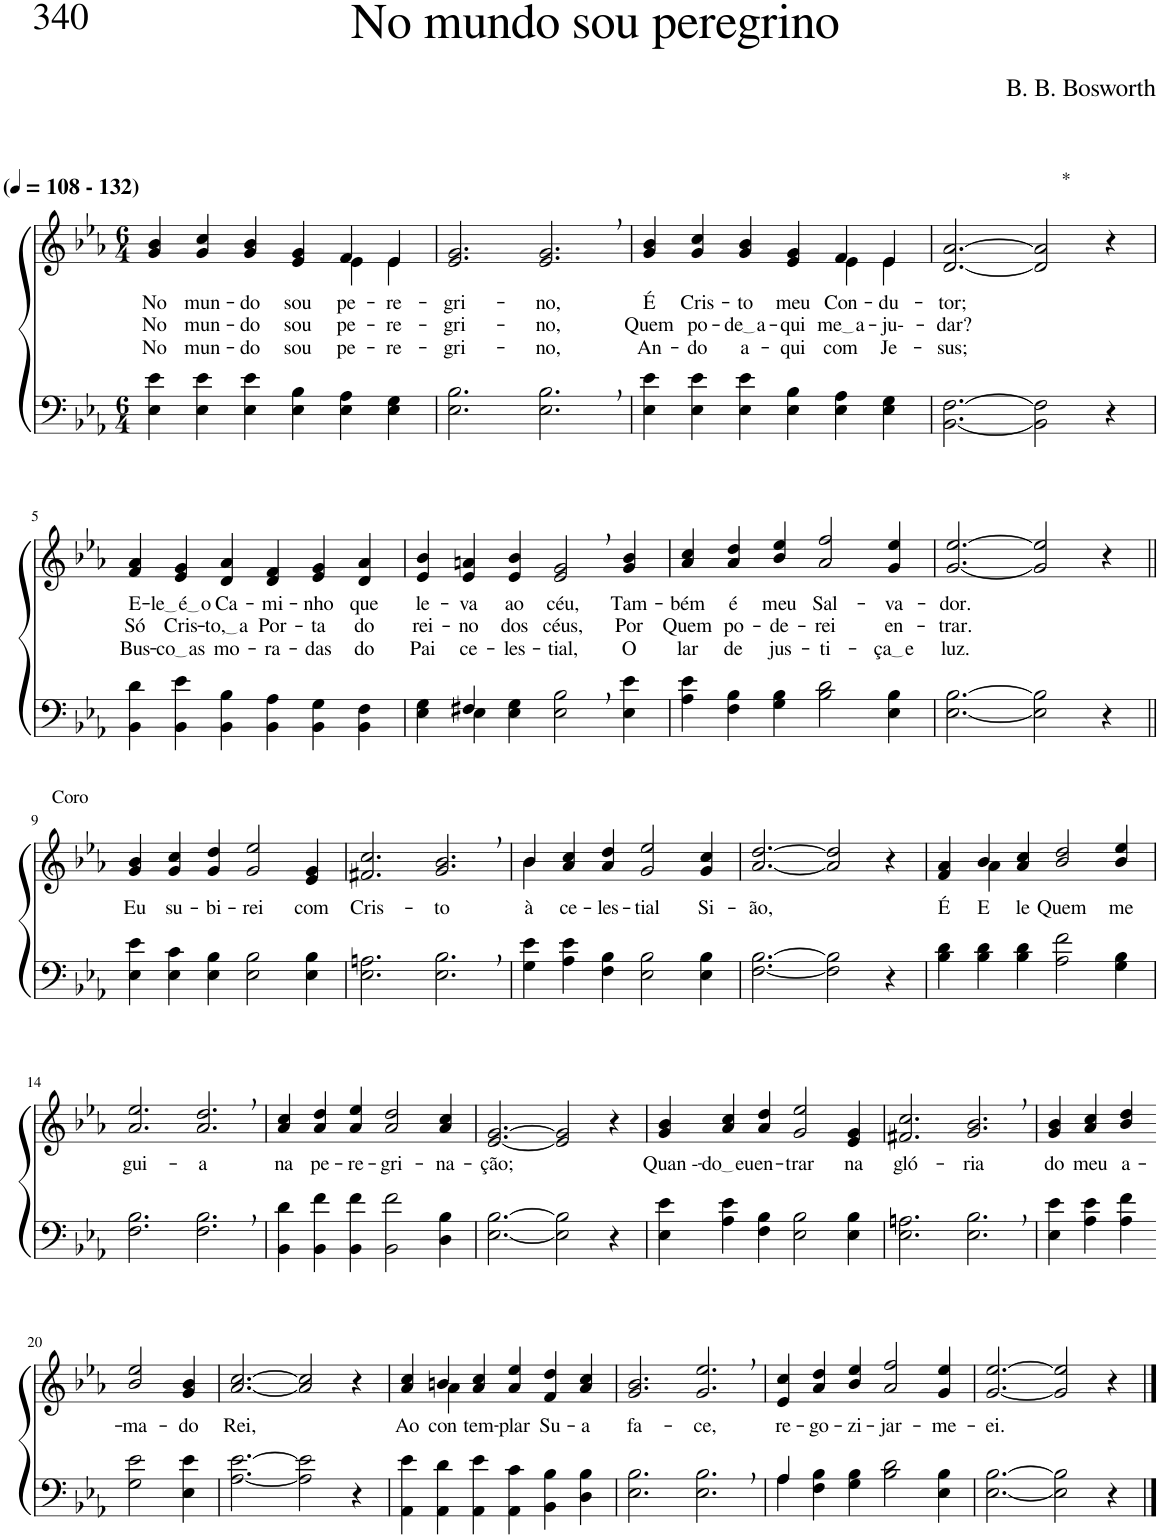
**kern	**kern	**text	**text	**text
*part2	*part1	*part1	*part1	*part1
*staff2	*staff1	*staff1	*staff1	*staff1
*I"Parte III e IV	*I"Parte I e II	*	*	*
*clefF4	*clefG2	*	*	*
*Trd1c2	*Trd1c2	*	*	*
*k[b-e-a-]	*k[b-e-a-]	*	*	*
*M6/4	*M6/4	*	*	*
*MM108	*MM108	*	*	*
=1	=1	=1	=1	=1
!	!LO:TX:a:B:t=(	!	!	!
!	!LO:TX:a:B:t=- 132)	!	!	!
!	!	!LO:LY:b	!LO:LY:b	!LO:LY:b
*	*^	*	*	*
4E-\ 4e-\	4g/ 4b-/	1ryy	No	No	No
!	!	!	!LO:LY:b	!LO:LY:b	!LO:LY:b
4E-\ 4e-\	4g/ 4cc/	.	mun-	mun-	mun-
!	!	!	!LO:LY:b	!LO:LY:b	!LO:LY:b
4E-\ 4e-\	4g/ 4b-/	.	-do	-do	-do
!	!	!	!LO:LY:b	!LO:LY:b	!LO:LY:b
4E-\ 4B-\	4e-/ 4g/	.	sou	sou	sou
!	!	!	!LO:LY:b	!LO:LY:b	!LO:LY:b
4E-\ 4A-\	4f/	4e-\	pe-	pe-	pe-
!	!	!	!LO:LY:b	!LO:LY:b	!LO:LY:b
4E-\ 4G\	4e-/	4e-\	-re-	-re-	-re-
=2	=2	=2	=2	=2	=2
!	!	!	!LO:LY:b	!LO:LY:b	!LO:LY:b
*	*v	*v	*	*	*
2.E-\ 2.B-\	2.e-/ 2.g/	-gri-	-gri-	-gri-
!	!	!LO:LY:b	!LO:LY:b	!LO:LY:b
2.E-\, 2.B-\,	2.e-/, 2.g/,	-no,	-no,	-no,
=3	=3	=3	=3	=3
!	!	!LO:LY:b	!LO:LY:b	!LO:LY:b
*	*^	*	*	*
4E-\ 4e-\	4g/ 4b-/	1ryy	É	Quem	An-
!	!	!	!LO:LY:b	!LO:LY:b	!LO:LY:b
4E-\ 4e-\	4g/ 4cc/	.	Cris-	po-	-do
!	!	!	!LO:LY:b	!LO:LY:b	!LO:LY:b
4E-\ 4e-\	4g/ 4b-/	.	-to	de a	a-
!	!	!	!LO:LY:b	!LO:LY:b	!LO:LY:b
4E-\ 4B-\	4e-/ 4g/	.	meu	-qui	-qui
!	!	!	!LO:LY:b	!LO:LY:b	!LO:LY:b
4E-\ 4A-\	4f/	4e-\	Con-	me a	com
!	!	!	!LO:LY:b	!LO:LY:b	!LO:LY:b
4E-\ 4G\	4e-/	4e-\	-du-	-ju--	Je-
=4	=4	=4	=4	=4	=4
!	!	!	!LO:LY:b	!LO:LY:b	!LO:LY:b
*	*v	*v	*	*	*
[2.BB-\ [2.F\	[2.d/ [2.a-/	-tor;	-dar?	-sus;
!	!LO:TX:a:t=*	!	!	!
2BB-\] 2F\]	2d/] 2a-/]	.	.	.
4r	4r	.	.	.
!!LO:LB:g=z
=5	=5	=5	=5	=5
!	!	!LO:LY:b	!LO:LY:b	!LO:LY:b
4BB-\ 4d\	4f/ 4a-/	E-	Só	Bus-
!	!	!LO:LY:b	!LO:LY:b	!LO:LY:b
4BB-\ 4e-\	4e-/ 4g/	le é o	Cris-	co as
!	!	!LO:LY:b	!LO:LY:b	!LO:LY:b
4BB-\ 4B-\	4d/ 4a-/	-Ca-	to, a	mo-
!	!	!LO:LY:b	!LO:LY:b	!LO:LY:b
4BB-\ 4A-\	4d/ 4f/	-mi-	Por-	-ra-
!	!	!LO:LY:b	!LO:LY:b	!LO:LY:b
4BB-\ 4G\	4e-/ 4g/	-nho	-ta	-das
!	!	!LO:LY:b	!LO:LY:b	!LO:LY:b
4BB-\ 4F\	4d/ 4a-/	que	do	do
=6	=6	=6	=6	=6
*^	*	*	*	*
!	!	!	!LO:LY:b	!LO:LY:b	!LO:LY:b
4E-\ 4G\	4ryy	4e-/ 4b-/	le-	rei-	Pai
!	!	!	!LO:LY:b	!LO:LY:b	!LO:LY:b
4E-\	4F#X/	4e-/ 4an/	-va	-no	ce-
!	!	!	!LO:LY:b	!LO:LY:b	!LO:LY:b
4E-\ 4G\	1ryy	4e-/ 4b-/	ao	dos	-les-
!	!	!	!LO:LY:b	!LO:LY:b	!LO:LY:b
2E-\, 2B-\,	.	2e-/, 2g/,	céu,	céus,	-tial,
!	!	!	!LO:LY:b	!LO:LY:b	!LO:LY:b
4E-\ 4e-\	.	4g/ 4b-/	Tam-	Por	O
*v	*v	*	*	*	*
=7	=7	=7	=7	=7
!	!	!LO:LY:b	!LO:LY:b	!LO:LY:b
4A-\ 4e-\	4a-/ 4cc/	-bém	Quem	lar
!	!	!LO:LY:b	!LO:LY:b	!LO:LY:b
4F\ 4B-\	4a-/ 4dd/	é	po-	de
!	!	!LO:LY:b	!LO:LY:b	!LO:LY:b
4G\ 4B-\	4b-/ 4ee-/	meu	-de-	jus-
!	!	!LO:LY:b	!LO:LY:b	!LO:LY:b
2B-\ 2d\	2a-/ 2ff/	Sal-	-rei	-ti-
!	!	!LO:LY:b	!LO:LY:b	!LO:LY:b
4E-\ 4B-\	4g/ 4ee-/	-va-	en-	ça e
=8	=8	=8	=8	=8
!	!	!LO:LY:b	!LO:LY:b	!LO:LY:b
[2.E-\ [2.B-\	[2.g/ [2.ee-/	-dor.	-trar.	luz.
2E-\] 2B-\]	2g/] 2ee-/]	.	.	.
4r	4r	.	.	.
!!LO:LB:g=z
=9||	=9||	=9||	=9||	=9||
!	!LO:TX:a:t=Coro	!	!	!
!	!	!LO:LY:b	!	!
4E-\ 4e-\	4g/ 4b-/	Eu	.	.
!	!	!LO:LY:b	!	!
4E-\ 4c\	4g/ 4cc/	su-	.	.
!	!	!LO:LY:b	!	!
4E-\ 4B-\	4g/ 4dd/	-bi-	.	.
!	!	!LO:LY:b	!	!
2E-\ 2B-\	2g/ 2ee-/	-rei	.	.
!	!	!LO:LY:b	!	!
4E-\ 4B-\	4e-/ 4g/	com	.	.
=10	=10	=10	=10	=10
!	!	!LO:LY:b	!	!
2.E-\ 2.An\	2.f#X/ 2.cc/	Cris-	.	.
!	!	!LO:LY:b	!	!
2.E-\, 2.B-\,	2.g/, 2.b-/,	-to	.	.
=11	=11	=11	=11	=11
*	*^	*	*	*
!	!	!	!LO:LY:b	!	!
4G\ 4e-\	4b-/	4b-\	à	.	.
!	!	!	!LO:LY:b	!	!
4A-\ 4e-\	4a-/ 4cc/	1ryy	ce-	.	.
!	!	!	!LO:LY:b	!	!
4F\ 4B-\	4a-/ 4dd/	.	-les-	.	.
!	!	!	!LO:LY:b	!	!
2E-\ 2B-\	2g/ 2ee-/	.	-tial	.	.
!	!	!	!LO:LY:b	!	!
4E-\ 4B-\	4g/ 4cc/	4ryy	Si-	.	.
=12	=12	=12	=12	=12	=12
!	!	!	!LO:LY:b	!	!
*	*v	*v	*	*	*
[2.F\ [2.B-\	[2.a-/ [2.dd/	-ão,	.	.
2F\] 2B-\]	2a-/] 2dd/]	.	.	.
4r	4r	.	.	.
=13	=13	=13	=13	=13
!	!	!LO:LY:b	!	!
*	*^	*	*	*
4B-\ 4d\	4f/ 4a-/	4ryy	É	.	.
!	!	!	!LO:LY:b	!	!
4B-\ 4d\	4b-/	4a-\	E-	.	.
!	!	!	!LO:LY:b	!	!
4B-\ 4d\	4a-/ 4cc/	1ryy	-le	.	.
!	!	!	!LO:LY:b	!	!
2A-\ 2f\	2b-/ 2dd/	.	Quem	.	.
!	!	!	!LO:LY:b	!	!
4G\ 4B-\	4b-/ 4ee-/	.	me	.	.
*	*v	*v	*	*	*
!!LO:LB:g=z
=14	=14	=14	=14	=14
!	!	!LO:LY:b	!	!
2.F\ 2.B-\	2.a-/ 2.ee-/	gui-	.	.
!	!	!LO:LY:b	!	!
2.F\, 2.B-\,	2.a-/, 2.dd/,	-a	.	.
=15	=15	=15	=15	=15
!	!	!LO:LY:b	!	!
4BB-\ 4d\	4a-/ 4cc/	na	.	.
!	!	!LO:LY:b	!	!
4BB-\ 4f\	4a-/ 4dd/	pe-	.	.
!	!	!LO:LY:b	!	!
4BB-\ 4f\	4a-/ 4ee-/	-re-	.	.
!	!	!LO:LY:b	!	!
2BB-\ 2f\	2a-/ 2dd/	-gri-	.	.
!	!	!LO:LY:b	!	!
4D\ 4B-\	4a-/ 4cc/	-na-	.	.
=16	=16	=16	=16	=16
!	!	!LO:LY:b	!	!
[2.E-\ [2.B-\	[2.e-/ [2.g/	-ção;	.	.
2E-\] 2B-\]	2e-/] 2g/]	.	.	.
4r	4r	.	.	.
=17	=17	=17	=17	=17
!	!	!LO:LY:b	!	!
4E-\ 4e-\	4g/ 4b-/	Quan --	.	.
!	!	!LO:LY:b	!	!
4A-\ 4e-\	4a-/ 4cc/	do eu	.	.
!	!	!LO:LY:b	!	!
4F\ 4B-\	4a-/ 4dd/	en-	.	.
!	!	!LO:LY:b	!	!
2E-\ 2B-\	2g/ 2ee-/	-trar	.	.
!	!	!LO:LY:b	!	!
4E-\ 4B-\	4e-/ 4g/	na	.	.
=18	=18	=18	=18	=18
!	!	!LO:LY:b	!	!
2.E-\ 2.An\	2.f#X/ 2.cc/	gló-	.	.
!	!	!LO:LY:b	!	!
2.E-\, 2.B-\,	2.g/, 2.b-/,	-ria	.	.
=19	=19	=19	=19	=19
!	!	!LO:LY:b	!	!
4E-\ 4e-\	4g/ 4b-/	do	.	.
!	!	!LO:LY:b	!	!
4A-\ 4e-\	4a-/ 4cc/	meu	.	.
!	!	!LO:LY:b	!	!
4A-\ 4f\	4b-/ 4dd/	a-	.	.
!!LO:LB:g=z
=20-	=20-	=20-	=20-	=20-
!	!	!LO:LY:b	!	!
2G\ 2e-\	2b-/ 2ee-/	-ma-	.	.
!	!	!LO:LY:b	!	!
4E-\ 4e-\	4g/ 4b-/	-do	.	.
=21	=21	=21	=21	=21
!	!	!LO:LY:b	!	!
[2.A-\ [2.e-\	[2.a-/ [2.cc/	Rei,	.	.
2A-\] 2e-\]	2a-/] 2cc/]	.	.	.
4r	4r	.	.	.
=22	=22	=22	=22	=22
!	!	!LO:LY:b	!	!
*	*^	*	*	*
4AA-\ 4e-\	4a-/ 4cc/	4ryy	Ao	.	.
!	!	!	!LO:LY:b	!	!
4AA-\ 4d\	4bn/	4a-\	con-	.	.
!	!	!	!LO:LY:b	!	!
4AA-\ 4e-\	4a-/ 4cc/	1ryy	-tem-	.	.
!	!	!	!LO:LY:b	!	!
4AA-\ 4c\	4a-/ 4ee-/	.	-plar	.	.
!	!	!	!LO:LY:b	!	!
4BB-\ 4B-\	4f/ 4dd/	.	Su-	.	.
!	!	!	!LO:LY:b	!	!
4D\ 4B-\	4a-/ 4cc/	.	-a	.	.
*	*v	*v	*	*	*
=23	=23	=23	=23	=23
!	!	!LO:LY:b	!	!
2.E-\ 2.B-\	2.g/ 2.b-/	fa-	.	.
!	!	!LO:LY:b	!	!
2.E-\, 2.B-\,	2.g/, 2.ee-/,	-ce,	.	.
=24	=24	=24	=24	=24
*^	*	*	*	*
!	!	!	!LO:LY:b	!	!
4A-\	4A-/	4e-/ 4cc/	re-	.	.
!	!	!	!LO:LY:b	!	!
4F\ 4B-\	1ryy	4a-/ 4dd/	-go-	.	.
!	!	!	!LO:LY:b	!	!
4G\ 4B-\	.	4b-/ 4ee-/	-zi-	.	.
!	!	!	!LO:LY:b	!	!
2B-\ 2d\	.	2a-/ 2ff/	-jar-	.	.
!	!	!	!LO:LY:b	!	!
4E-\ 4B-\	4ryy	4g/ 4ee-/	-me-	.	.
=25	=25	=25	=25	=25	=25
!	!	!	!LO:LY:b	!	!
*v	*v	*	*	*	*
[2.E-\ [2.B-\	[2.g/ [2.ee-/	-ei.	.	.
2E-\] 2B-\]	2g/] 2ee-/]	.	.	.
4r	4r	.	.	.
==	==	==	==	==
*-	*-	*-	*-	*-
